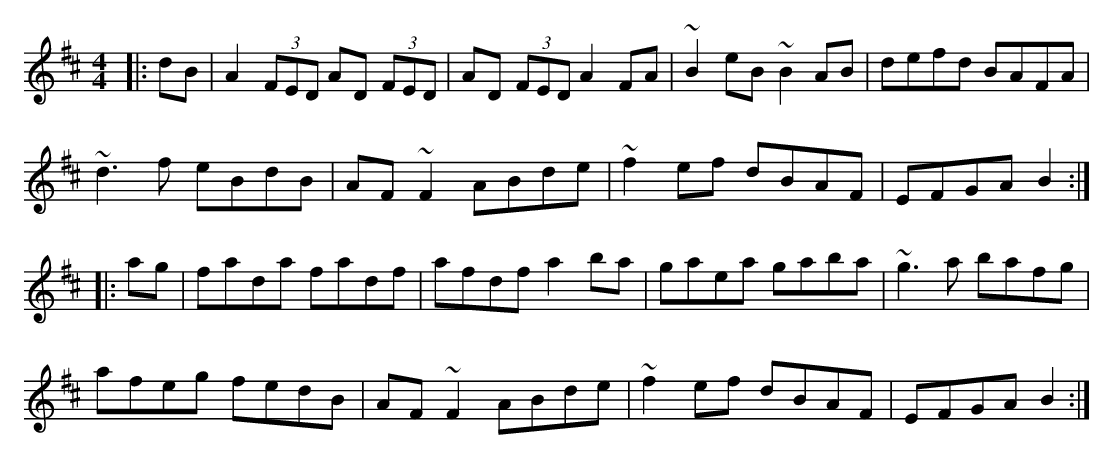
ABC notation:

X:1
M:4/4
K:D
|:dB|A2 (3FED AD (3FED|AD (3FED A2FA|~B2eB ~B2AB|defd BAFA|
~d3f eBdB|AF~F2 ABde|~f2ef dBAF|EFGA B2:|
|:ag|fada fadf|afdf a2ba|gaea gaba|~g3a bafg|
afeg fedB|AF~F2 ABde|~f2ef dBAF|EFGA B2:|
